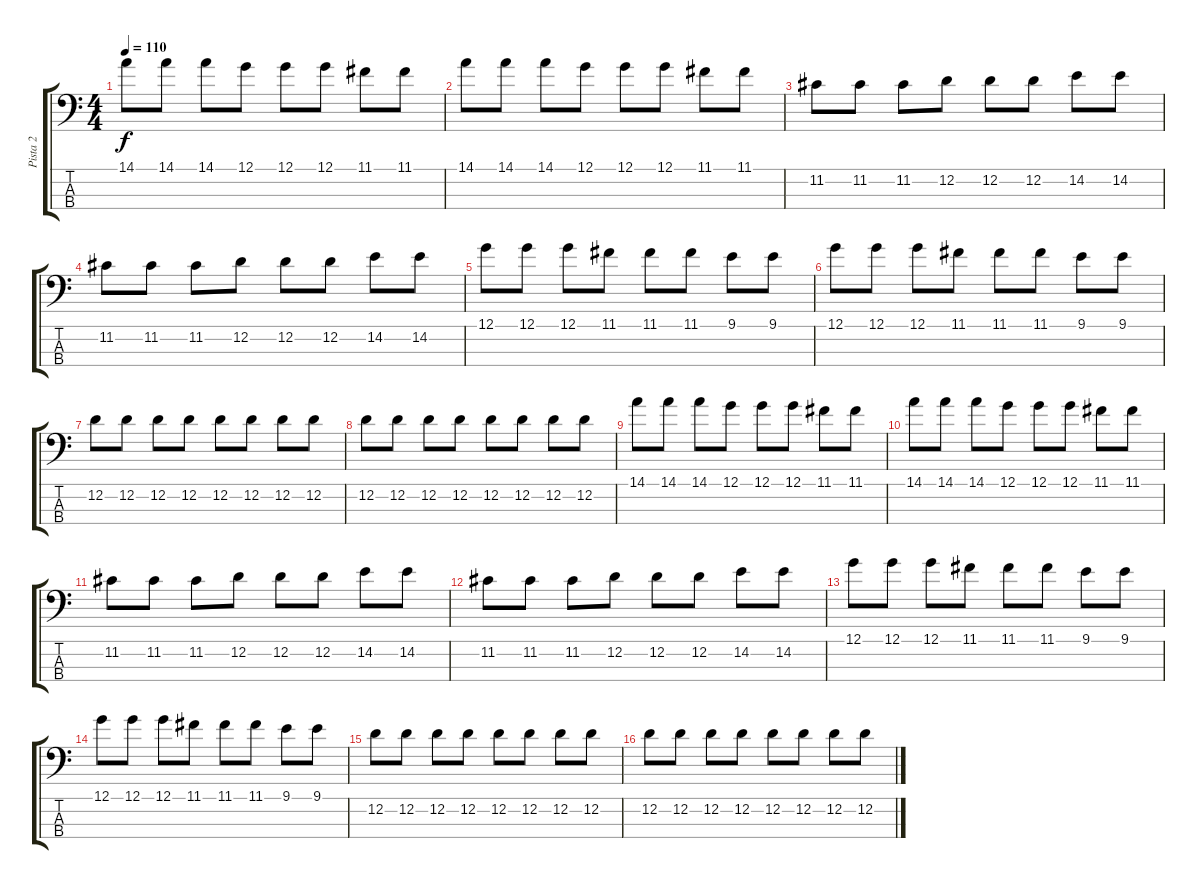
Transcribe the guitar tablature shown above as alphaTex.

\track ("Pista 2" "Pista 2") {instrument electricbasspick}
\staff {score tabs}
\tuning (G2 D2 A1 E1) {hide}
\ts (4 4)
\tempo 110
\tempo 140
\tempo 110
\clef f4
\ks c
14.1.8{dy f instrument electricbasspick} 14.1.8 14.1.8 12.1.8 12.1.8 12.1.8 11.1.8 11.1.8 |
14.1.8 14.1.8 14.1.8 12.1.8 12.1.8 12.1.8 11.1.8 11.1.8 |
11.2.8 11.2.8 11.2.8 12.2.8 12.2.8 12.2.8 14.2.8 14.2.8 |
11.2.8 11.2.8 11.2.8 12.2.8 12.2.8 12.2.8 14.2.8 14.2.8 |
12.1.8 12.1.8 12.1.8 11.1.8 11.1.8 11.1.8 9.1.8 9.1.8 |
12.1.8 12.1.8 12.1.8 11.1.8 11.1.8 11.1.8 9.1.8 9.1.8 |
12.2.8 12.2.8 12.2.8 12.2.8 12.2.8 12.2.8 12.2.8 12.2.8 |
12.2.8 12.2.8 12.2.8 12.2.8 12.2.8 12.2.8 12.2.8 12.2.8 |
14.1.8 14.1.8 14.1.8 12.1.8 12.1.8 12.1.8 11.1.8 11.1.8 |
14.1.8 14.1.8 14.1.8 12.1.8 12.1.8 12.1.8 11.1.8 11.1.8 |
11.2.8 11.2.8 11.2.8 12.2.8 12.2.8 12.2.8 14.2.8 14.2.8 |
11.2.8 11.2.8 11.2.8 12.2.8 12.2.8 12.2.8 14.2.8 14.2.8 |
12.1.8 12.1.8 12.1.8 11.1.8 11.1.8 11.1.8 9.1.8 9.1.8 |
12.1.8 12.1.8 12.1.8 11.1.8 11.1.8 11.1.8 9.1.8 9.1.8 |
12.2.8 12.2.8 12.2.8 12.2.8 12.2.8 12.2.8 12.2.8 12.2.8 |
12.2.8 12.2.8 12.2.8 12.2.8 12.2.8 12.2.8 12.2.8 12.2.8
